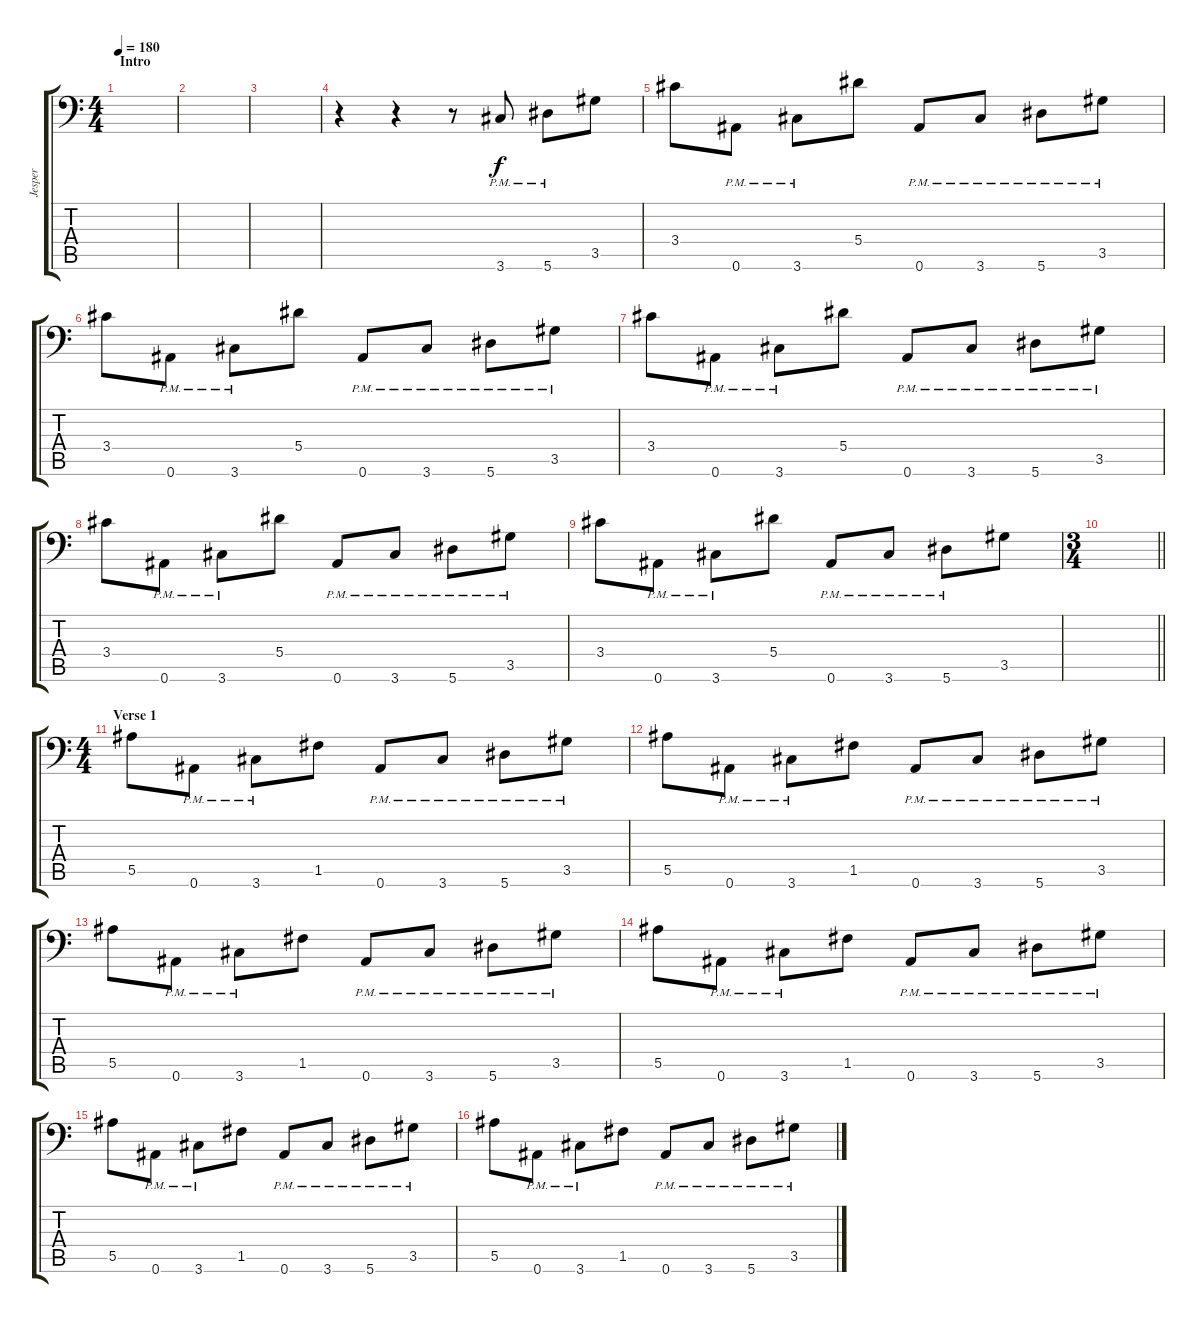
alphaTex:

\track ("Jesper" "Jesper") {instrument overdrivenguitar}
\staff {score tabs}
\tuning (C4 G3 Eb3 Bb2 F2 Bb1) {hide}
\ts (4 4)
\section ("" "Intro")
\tempo 180
\clef f4
\ks c
|
|
|
r.4{volume 16 instrument distortionguitar} r.4 r.8 3.6{pm}.8 5.6{pm}.8 3.5.8 |
3.4.8{volume 13 instrument overdrivenguitar} 0.6{pm}.8 3.6{pm}.8 5.4.8 0.6{pm}.8 3.6{pm}.8 5.6{pm}.8 3.5{pm}.8 |
3.4.8 0.6{pm}.8 3.6{pm}.8 5.4.8 0.6{pm}.8 3.6{pm}.8 5.6{pm}.8 3.5{pm}.8 |
3.4.8 0.6{pm}.8 3.6{pm}.8 5.4.8 0.6{pm}.8 3.6{pm}.8 5.6{pm}.8 3.5{pm}.8 |
3.4.8 0.6{pm}.8 3.6{pm}.8 5.4.8 0.6{pm}.8 3.6{pm}.8 5.6{pm}.8 3.5{pm}.8 |
3.4.8 0.6{pm}.8 3.6{pm}.8 5.4.8 0.6{pm}.8 3.6{pm}.8{volume 16 instrument distortionguitar} 5.6{pm}.8 3.5.8 |
\ts (3 4)
\barLineRight lightlight
|
\ts (4 4)
\section ("" "Verse 1")
5.5.8 0.6{pm}.8 3.6{pm}.8 1.5.8 0.6{pm}.8 3.6{pm}.8 5.6{pm}.8 3.5{pm}.8 |
5.5.8 0.6{pm}.8 3.6{pm}.8 1.5.8 0.6{pm}.8 3.6{pm}.8 5.6{pm}.8 3.5{pm}.8 |
5.5.8 0.6{pm}.8 3.6{pm}.8 1.5.8 0.6{pm}.8 3.6{pm}.8 5.6{pm}.8 3.5{pm}.8 |
5.5.8 0.6{pm}.8 3.6{pm}.8 1.5.8 0.6{pm}.8 3.6{pm}.8 5.6{pm}.8 3.5{pm}.8 |
5.5.8 0.6{pm}.8 3.6{pm}.8 1.5.8 0.6{pm}.8 3.6{pm}.8 5.6{pm}.8 3.5{pm}.8 |
5.5.8 0.6{pm}.8 3.6{pm}.8 1.5.8 0.6{pm}.8 3.6{pm}.8 5.6{pm}.8 3.5{pm}.8
